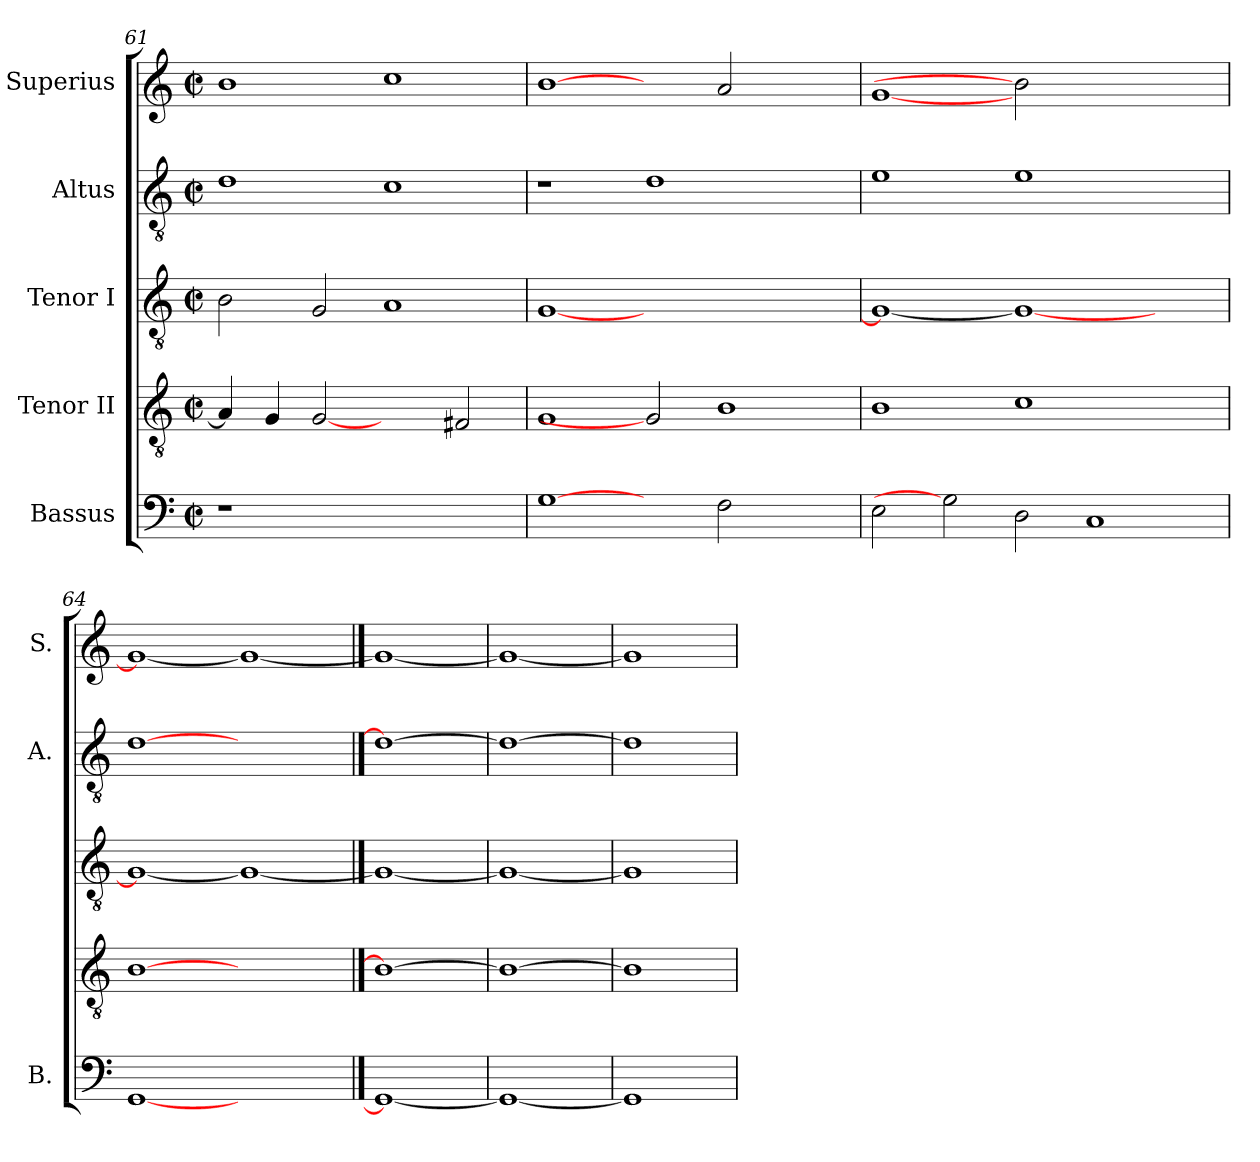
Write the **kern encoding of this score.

**kern	**kern	**kern	**kern	**kern
*part5	*part4	*part3	*part2	*part1
*staff5	*staff4	*staff3	*staff2	*staff1
*I"Bassus	*I"Tenor II	*I"Tenor I	*I"Altus	*I"Superius
*I'B.	*	*	*I'A.	*I'S.
*clefF4	*clefGv2	*clefGv2	*clefGv2	*clefG2
*	*ITrd7c12	*ITrd7c12	*ITrd7c12	*
*k[]	*k[]	*k[]	*k[]	*k[]
*C:	*C:	*C:	*C:	*C:
*M2/2	*M2/2	*M2/2	*M2/2	*M2/2
*met(c|)	*met(c|)	*met(c|)	*met(c|)	*met(c|)
=61	=61	=61	=61	=61
!LO:N:vis=1	!	!	!	!
1r	4AAi/]	2BBi\	1Di	1bi
.	4GGi/	.	.	.
.	[2GGi	2GGi/	.	.
1ryy	2ryy	1AAi	1Ci	1cci
.	2FF#Xi/	.	.	.
=62	=62	=62	=62	=62
[1Gi	1GGi	[<1GGi	1r	[1bi
2ryy	2GGi]	1.ryy	1Di	2ryy
2Fi\	1BBi	.	.	2ai/
2ryy	.	.	2ryy	2ryy
=63	=63	=63	=63	=63
2Ei\	1BBi	1GGi_<	1Ei	[<1gi
2Gi]	.	.	.	.
2Di\	1Ci	1GGi_	1Ei	2bi]
1Ci	.	.	.	1ryy
.	2ryy	2ryy	2ryy	.
=64	=64	=64	=64	=64
[1GGi	[1BBi	1GGi_<	[1Di	1gi_<
1ryy	1ryy	1GGi_	1ryy	1gi_
==65	==65	==65	==65	==65
1GGi_	1BBi_	1GGi_	1Di_	1gi_
=66	=66	=66	=66	=66
1GGi_	1BBi_	1GGi_	1Di_	1gi_
=67	=67	=67	=67	=67
1GGi]	1BBi]	1GGi]	1Di]	1gi]
=	=	=	=	=
*-	*-	*-	*-	*-
